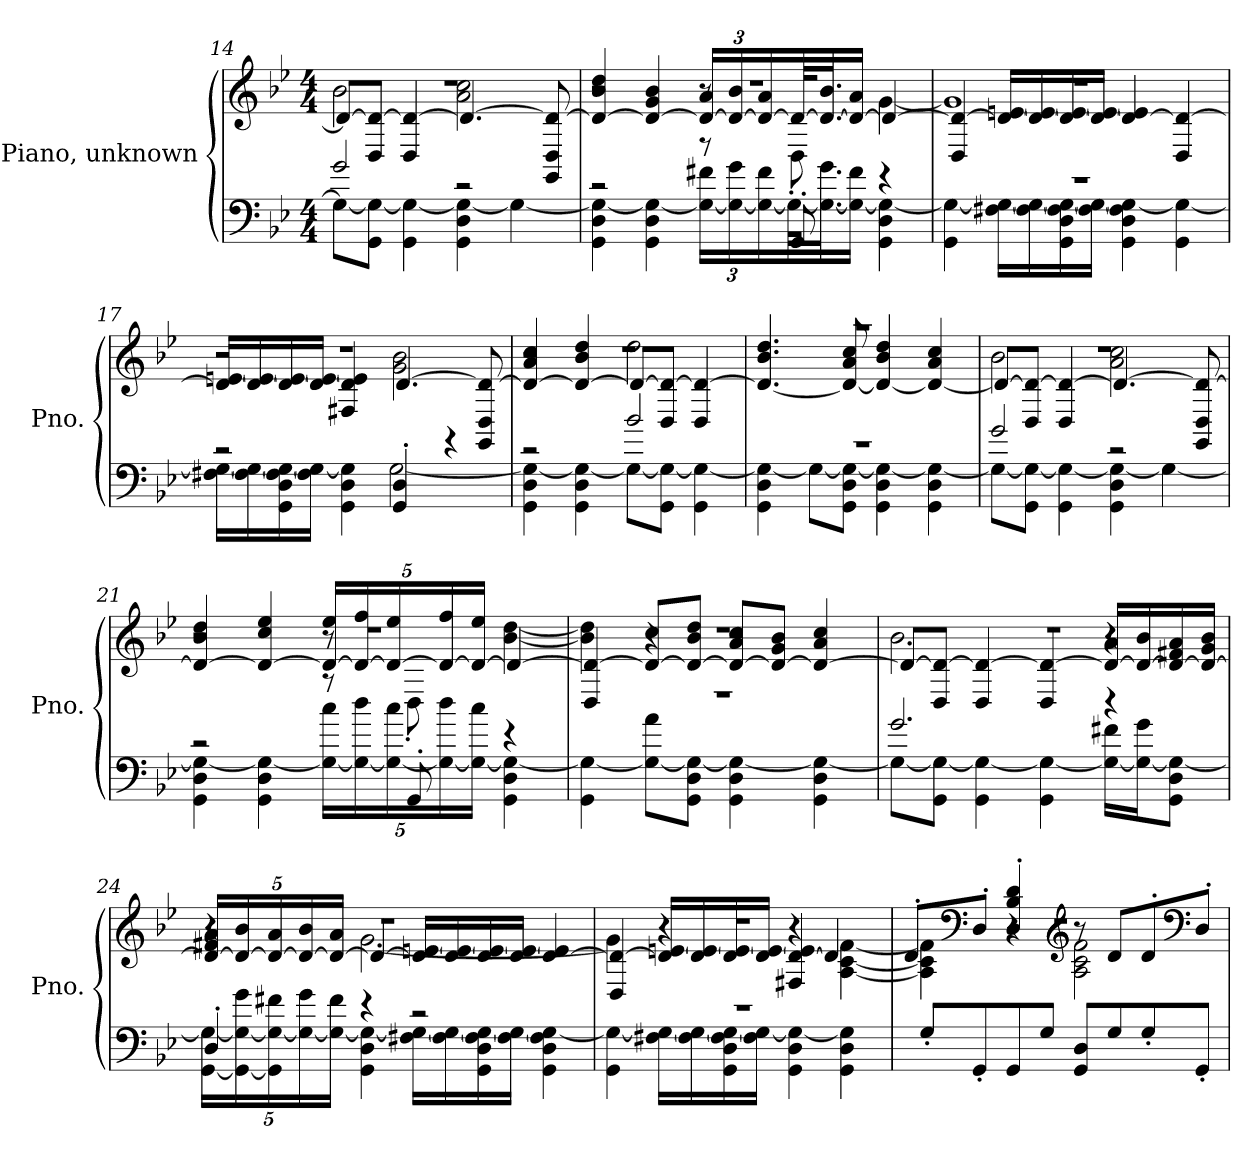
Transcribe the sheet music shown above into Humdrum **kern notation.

**kern	**kern
*part1	*part1
*staff2	*staff1
*I"Piano, unknown	*
*I'Pno.	*
*clefF4	*clefG2
*k[b-e-]	*k[b-e-]
*M4/4	*M4/4
=14	=14
*^	*^
*	*	*	*^
2g/	8G\L_	1r	2b-\	8d/L_
.	8GG\ 8G\_J	.	.	8D/ 8d/_J
.	4GG\ 4G\_	.	.	4D/ 4d/_
2r	4GG\ 4D\ 4G\_	.	2a\ 2cc\	4.d/_
.	4G\_	.	.	.
.	.	.	.	8GG/ 8D/ 8d/_
!!LO:LB:g=z	!!	!!
=15	=15	=15	=15	=15
2r	4GG\ 4D\ 4G\_	1r	2r	4d/_ 4b-/ 4dd/
.	4GG\ 4D\ 4G\_	.	.	4d/_ 4g/ 4b-/
*	*Xbrackettup	*	*	*Xbrackettup
8r	24G\_ 24f#X\LL	.	8r	24d/_ 24a/LL
.	24G\_ 24g\	.	.	24d/_ 24b-/
.	24G\_ 24f#\	.	.	24d/_ 24a/
8GG'/	64G\KL_	.	8D'\	64d/KL_
.	32.G\_ 32.g\J	.	.	32.d/_ 32.b-/J
.	16G\_ 16f#\JJ	.	.	16d/_ 16a/JJ
4r	4GG\ 4D\ 4G\_	.	[4g\	4d/_
=16	=16	=16	=16	=16
1r	4GG\ 4G\_	1r	1g]	4D/ 4d/_
.	16F#X\ 16G\_LL	.	.	16d/_ 16en/LL
.	16F#\ 16G\_	.	.	16d/_ 16e/
.	16GG\ 16D\ 16F#\ 16G\_	.	.	16d/_ 16e/
.	16F#\ 16G\_JJ	.	.	16d/_ 16e/JJ
.	4GG\ 4D\ 4F#\ 4G\_	.	.	4d/_ 4e/
.	4GG\ 4G\_	.	.	4D/ 4d/_
=17	=17	=17	=17	=17
2r	16F#X\ 16G\_LL	1r	2r	16d/_ 16en/LL
.	16F#\ 16G\_	.	.	16d/_ 16e/
.	16GG\ 16D\ 16F#\ 16G\_	.	.	16d/_ 16e/
.	16F#\ 16G\_JJ	.	.	16d/_ 16e/JJ
.	4GG\ 4D\ 4G\]	.	.	4F#X/ 4d/] 4e/
4GG/' 4D/'	[2G\	.	2g\ 2b-\	[4.d/
4r	.	.	.	.
.	.	.	.	8GG/ 8D/ 8d/_
!!LO:LB:g=z	!!	!!
=18	=18	=18	=18	=18
2r	4GG\ 4D\ 4G\_	1r	2r	4d/_ 4a/ 4cc/
.	4GG\ 4D\ 4G\_	.	.	4d/_ 4b-/ 4dd/
2b-/	8G\L_	.	2dd\	8d/L_
.	8GG\ 8G\_J	.	.	8D/ 8d/_J
.	4GG\ 4G\_	.	.	4D/ 4d/_
*	*	*	*v	*v
=19	=19	=19	=19
1r	4GG\ 4D\ 4G\_	1r	4.d/_ 4.b-/ 4.dd/
.	8G\L_	.	.
.	8GG\ 8D\ 8G\_J	.	8d/_ 8a/ 8cc/
.	4GG\ 4D\ 4G\_	.	4d/_ 4b-/ 4dd/
.	4GG\ 4D\ 4G\_	.	4d/_ 4a/ 4cc/
=20	=20	=20	=20
*	*	*	*^
2g/	8G\L_	1r	2b-\	8d/L_
.	8GG\ 8G\_J	.	.	8D/ 8d/_J
.	4GG\ 4G\_	.	.	4D/ 4d/_
2r	4GG\ 4D\ 4G\_	.	2a\ 2cc\	4.d/_
.	4G\_	.	.	.
.	.	.	.	8GG/ 8D/ 8d/_
!!LO:PB:g=z	!!	!!
=21	=21	=21	=21	=21
2r	4GG\ 4D\ 4G\_	1r	2r	4d/_ 4b-/ 4dd/
.	4GG\ 4D\ 4G\_	.	.	4d/_ 4cc/ 4ee-/
8r	20G\_ 20cc\LL	.	8r	20d/_ 20ee-/LL
.	20G\_ 20dd\	.	.	20d/_ 20ff/
.	20G\_ 20cc\	.	.	20d/_ 20ee-/
8GG'/	.	.	8D'\	.
.	20G\_ 20dd\	.	.	20d/_ 20ff/
.	20G\_ 20cc\JJ	.	.	20d/_ 20ee-/JJ
4r	4GG\ 4D\ 4G\_	.	[4b-\ [4dd\	4d/_
=22	=22	=22	=22	=22
1r	4GG\ 4G\_	1r	4b-\] 4dd\]	4D/ 4d/_
.	8G\_ 8a\L	.	4r	8d/_ 8cc/L
.	8GG\ 8D\ 8G\_J	.	.	8d/_ 8b-/ 8dd/J
.	4GG\ 4D\ 4G\_	.	2r	8d/_ 8a/ 8cc/L
.	.	.	.	8d/_ 8g/ 8b-/J
.	4GG\ 4D\ 4G\_	.	.	4d/_ 4a/ 4cc/
=23	=23	=23	=23	=23
2.g/	8G\L_	1r	2.b-\	8d/L_
.	8GG\ 8G\_J	.	.	8D/ 8d/_J
.	4GG\ 4G\_	.	.	4D/ 4d/_
.	4GG\ 4G\_	.	.	4D/ 4d/_
4r	16G\_ 16f#X\LL	.	4r	16d/_ 16a/LL
.	16G\_ 16g\J	.	.	16d/_ 16b-/
.	8GG\ 8D\ 8G\_J	.	.	16d/_ 16f#X/ 16a/
.	.	.	.	16d/_ 16g/ 16b-/JJ
!!LO:LB:g=z	!!	!!
=24	=24	=24	=24	=24
4D'/	[20GG\ 20G\_LL	1r	4r	20d/_ 20f#X/ 20a/LL
.	20GG\_ 20G\_ 20g\	.	.	20d/_ 20b-/
.	20GG\] 20G\_ 20f#X\	.	.	20d/_ 20a/
.	20G\_ 20g\	.	.	20d/_ 20b-/
.	20G\_ 20f#\JJ	.	.	20d/_ 20a/JJ
4r	4GG\ 4D\ 4G\_	.	[2.g\	4d/_
2r	16F#X\ 16G\_LL	.	.	16d/_ 16en/LL
.	16F#\ 16G\_	.	.	16d/_ 16e/
.	16GG\ 16D\ 16F#\ 16G\_	.	.	16d/_ 16e/
.	16F#\ 16G\_JJ	.	.	16d/_ 16e/JJ
.	4GG\ 4D\ 4F#\ 4G\_	.	.	4d/_ 4e/
=25	=25	=25	=25	=25
1r	4GG\ 4G\_	1r	4g\]	4D/ 4d/_
.	16F#X\ 16G\_LL	.	4r	16d/_ 16en/LL
.	16F#\ 16G\_	.	.	16d/_ 16e/
.	16GG\ 16D\ 16F#\ 16G\_	.	.	16d/_ 16e/
.	16F#\ 16G\_JJ	.	.	16d/_ 16e/JJ
.	4GG\ 4D\ 4G\_	.	4r	4F#X/ 4d/_ 4e/
.	4GG\ 4D\ 4G\]	.	[4A\ [4c\ [4f\	4d/]
*v	*v	*	*	*
!!LO:LB:g=z	!!	!!
=26	=26	=26	=26
8G'/L	1r	4A\] 4c\] 4f\]	8d'/L
*	*clefF4	*	*
8GG'/	.	.	8D'/J
8GG/	.	4r	4D/' 4B-/' 4d/'
8G/J	.	.	.
*	*clefG2	*	*
8GG/ 8D/L	.	2A\ 2c\ 2f\	8r
8G/	.	.	8d/L
8G'/	.	.	8d'/
*	*clefF4	*	*
8GG'/J	.	.	8D'/J
*	*v	*v	*v
=	=
*-	*-
